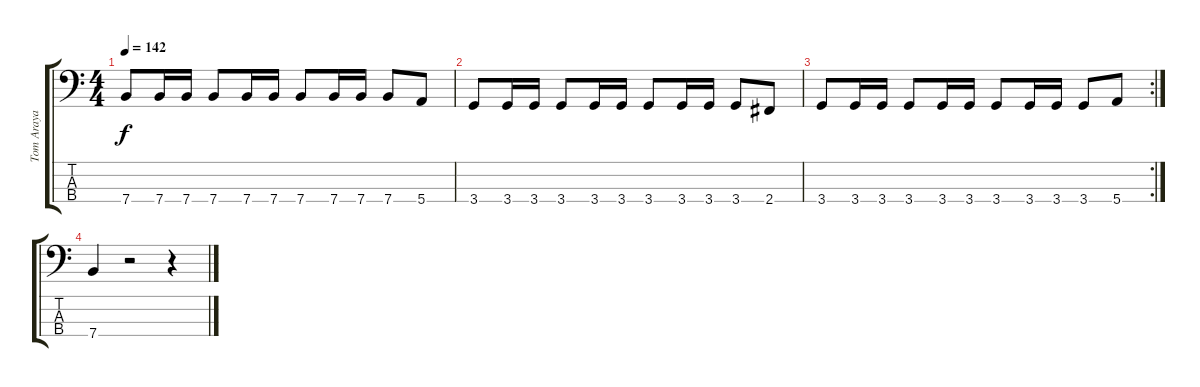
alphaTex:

\track ("Tom Araya" "Tom Araya") {instrument electricbassfinger}
\staff {score tabs}
\tuning (G2 D2 A1 E1) {hide}
\ts (4 4)
\tempo 142
\clef f4
\ks c
7.4.8{dy f} 7.4.16 7.4.16 7.4.8 7.4.16 7.4.16 7.4.8 7.4.16 7.4.16 7.4.8 5.4.8 |
3.4.8 3.4.16 3.4.16 3.4.8 3.4.16 3.4.16 3.4.8 3.4.16 3.4.16 3.4.8 2.4.8 |
\rc 2
3.4.8 3.4.16 3.4.16 3.4.8 3.4.16 3.4.16 3.4.8 3.4.16 3.4.16 3.4.8 5.4.8 |
7.4.4 r.2 r.4
